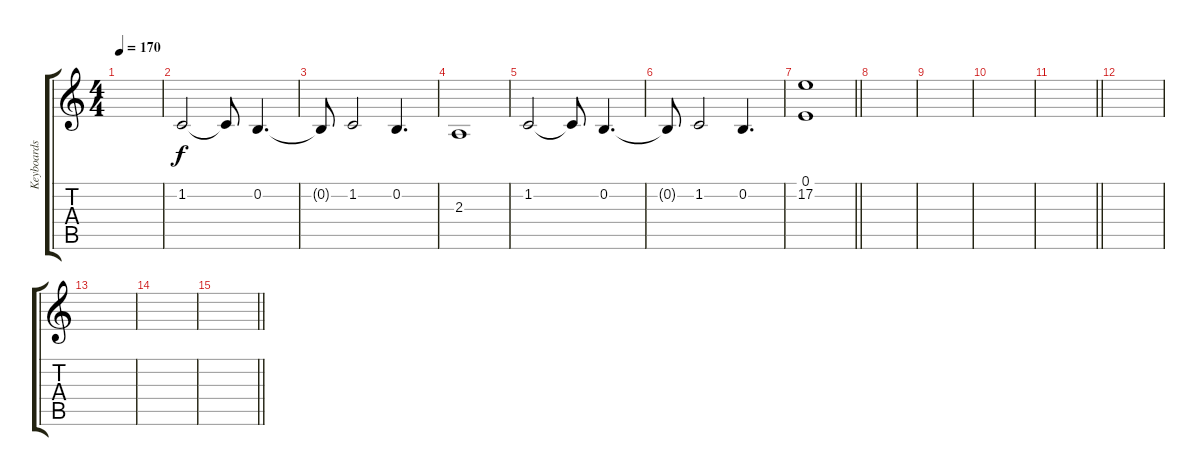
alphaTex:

\track ("Keyboards 1" "Keyboards ") {instrument tenorsax}
\staff {score tabs}
\tuning (E4 B3 G3 D3 A2 E2) {hide}
\ts (4 4)
\tempo 170
\clef g2
\ks c
|
1.2.2 1.2{t}.8 0.2.4{d} |
0.2{t}.8 1.2.2 0.2.4{d} |
2.3.1 |
1.2.2 1.2{t}.8 0.2.4{d} |
0.2{t}.8 1.2.2 0.2.4{d} |
\barLineRight lightlight
(0.1 17.2).1 |
|
|
|
\barLineRight lightlight
|
|
|
|
\barLineRight lightlight
